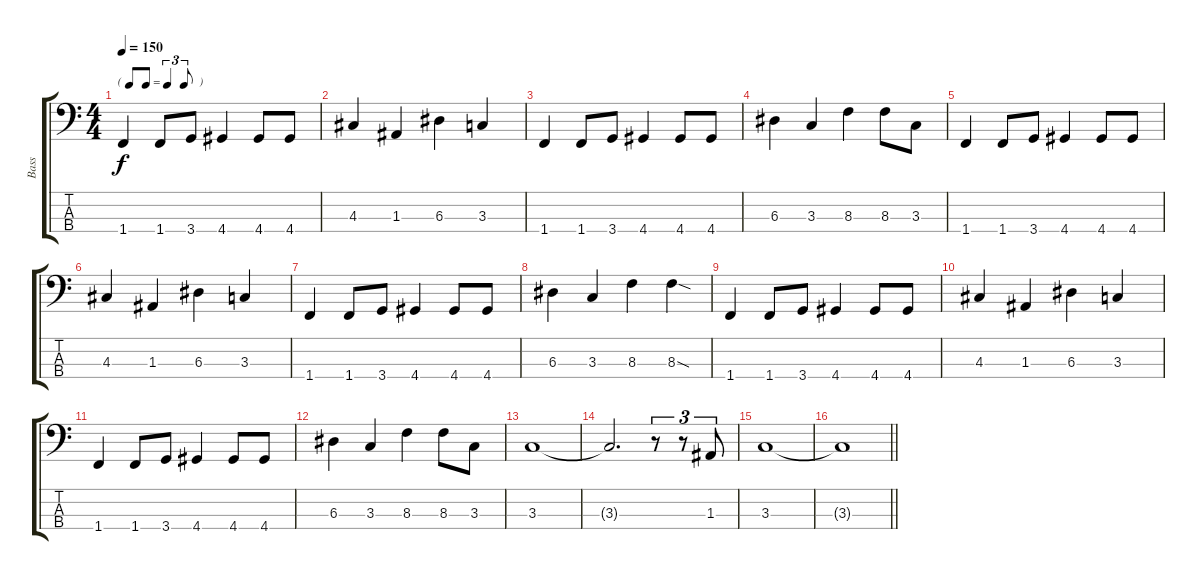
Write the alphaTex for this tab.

\track ("Bass" "Bass") {instrument electricbassfinger}
\staff {score tabs}
\tuning (G2 D2 A1 E1) {hide}
\ts (4 4)
\tf triplet8th
\tempo 150
\clef f4
\ks c
1.4.4{dy f} 1.4.8 3.4.8 4.4.4 4.4.8 4.4.8 |
4.3.4 1.3.4 6.3.4 3.3.4 |
1.4.4 1.4.8 3.4.8 4.4.4 4.4.8 4.4.8 |
6.3.4 3.3.4 8.3.4 8.3.8 3.3.8 |
1.4.4 1.4.8 3.4.8 4.4.4 4.4.8 4.4.8 |
4.3.4 1.3.4 6.3.4 3.3.4 |
1.4.4 1.4.8 3.4.8 4.4.4 4.4.8 4.4.8 |
6.3.4 3.3.4 8.3.4 8.3{sod}.4 |
1.4.4 1.4.8 3.4.8 4.4.4 4.4.8 4.4.8 |
4.3.4 1.3.4 6.3.4 3.3.4 |
1.4.4 1.4.8 3.4.8 4.4.4 4.4.8 4.4.8 |
6.3.4 3.3.4 8.3.4 8.3.8 3.3.8 |
3.3.1 |
3.3{t}.2{d} r.8{tu (3 2)} r.8{tu (3 2)} 1.3.8{tu (3 2)} |
3.3.1 |
\barLineRight lightlight
3.3{t}.1
